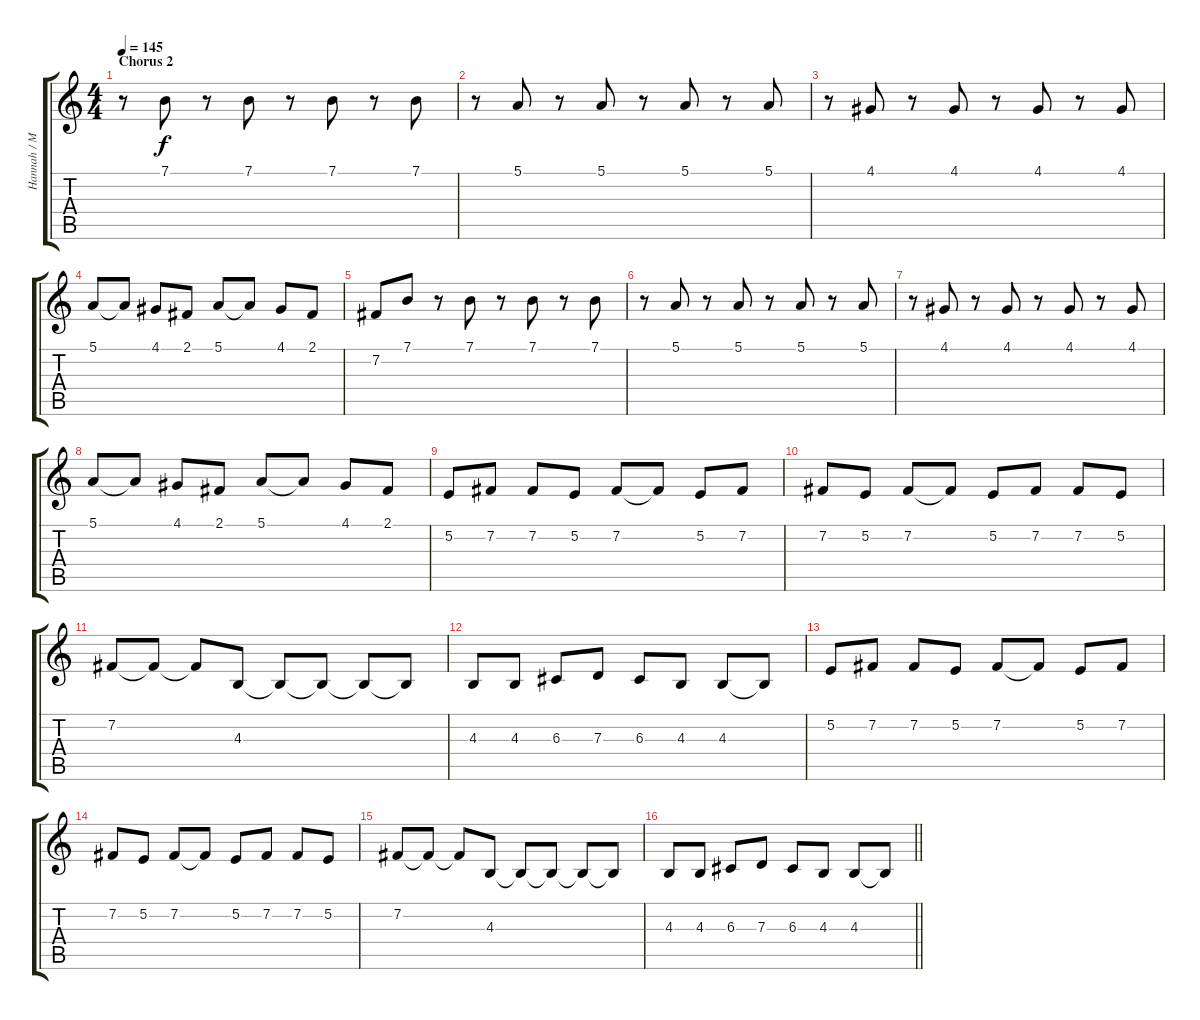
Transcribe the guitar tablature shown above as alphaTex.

\track ("Hannah / Miley" "Hannah / M") {instrument electricgrandpiano}
\staff {score tabs}
\tuning (E4 B3 G3 D3 A2 E2) {hide}
\ts (4 4)
\section ("" "Chorus 2")
\tempo 145
\clef g2
\ks c
r.8{dy f} 7.1.8 r.8 7.1.8 r.8 7.1.8 r.8 7.1.8 |
r.8 5.1.8 r.8 5.1.8 r.8 5.1.8 r.8 5.1.8 |
r.8 4.1.8 r.8 4.1.8 r.8 4.1.8 r.8 4.1.8 |
5.1.8 5.1{t}.8 4.1.8 2.1.8 5.1.8 5.1{t}.8 4.1.8 2.1.8 |
7.2.8 7.1.8 r.8 7.1.8 r.8 7.1.8 r.8 7.1.8 |
r.8 5.1.8 r.8 5.1.8 r.8 5.1.8 r.8 5.1.8 |
r.8 4.1.8 r.8 4.1.8 r.8 4.1.8 r.8 4.1.8 |
5.1.8 5.1{t}.8 4.1.8 2.1.8 5.1.8 5.1{t}.8 4.1.8 2.1.8 |
5.2.8 7.2.8 7.2.8 5.2.8 7.2.8 7.2{t}.8 5.2.8 7.2.8 |
7.2.8 5.2.8 7.2.8 7.2{t}.8 5.2.8 7.2.8 7.2.8 5.2.8 |
7.2.8 7.2{t}.8 7.2{t}.8 4.3.8 4.3{t}.8 4.3{t}.8 4.3{t}.8 4.3{t}.8 |
4.3.8 4.3.8 6.3.8 7.3.8 6.3.8 4.3.8 4.3.8 4.3{t}.8 |
5.2.8 7.2.8 7.2.8 5.2.8 7.2.8 7.2{t}.8 5.2.8 7.2.8 |
7.2.8 5.2.8 7.2.8 7.2{t}.8 5.2.8 7.2.8 7.2.8 5.2.8 |
7.2.8 7.2{t}.8 7.2{t}.8 4.3.8 4.3{t}.8 4.3{t}.8 4.3{t}.8 4.3{t}.8 |
\barLineRight lightlight
4.3.8 4.3.8 6.3.8 7.3.8 6.3.8 4.3.8 4.3.8 4.3{t}.8
